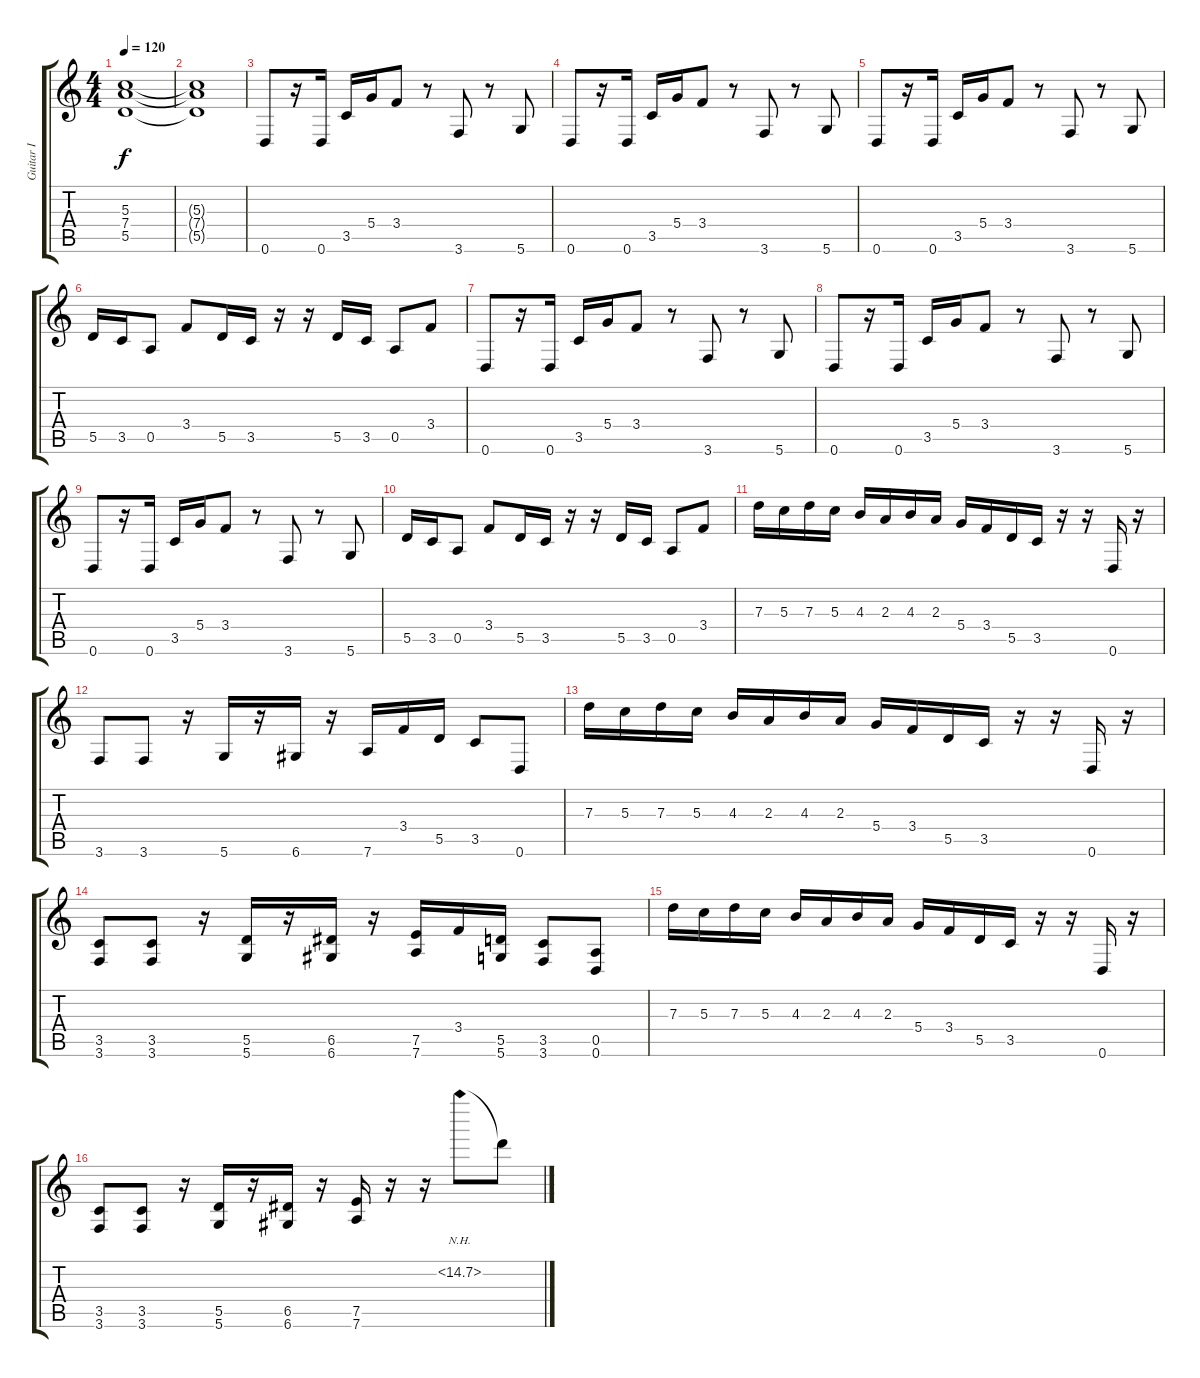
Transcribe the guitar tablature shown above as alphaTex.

\track ("Guitar I" "Guitar I") {instrument distortionguitar}
\staff {score tabs}
\tuning (E4 B3 G3 D3 A2 D2) {hide}
\ts (4 4)
\tempo 120
\clef g2
\ks c
(5.3{t} 7.4{t} 5.5{t}).1{dy f} |
(5.3{t} 7.4{t} 5.5{t}).1 |
0.6.8 r.16 0.6.16 3.5.16 5.4.16 3.4.8 r.8 3.6.8 r.8 5.6.8 |
0.6.8 r.16 0.6.16 3.5.16 5.4.16 3.4.8 r.8 3.6.8 r.8 5.6.8 |
0.6.8 r.16 0.6.16 3.5.16 5.4.16 3.4.8 r.8 3.6.8 r.8 5.6.8 |
5.5.16 3.5.16 0.5.8 3.4.8 5.5.16 3.5.16 r.16 r.16 5.5.16 3.5.16 0.5.8 3.4.8 |
0.6.8 r.16 0.6.16 3.5.16 5.4.16 3.4.8 r.8 3.6.8 r.8 5.6.8 |
0.6.8 r.16 0.6.16 3.5.16 5.4.16 3.4.8 r.8 3.6.8 r.8 5.6.8 |
0.6.8 r.16 0.6.16 3.5.16 5.4.16 3.4.8 r.8 3.6.8 r.8 5.6.8 |
5.5.16 3.5.16 0.5.8 3.4.8 5.5.16 3.5.16 r.16 r.16 5.5.16 3.5.16 0.5.8 3.4.8 |
7.3.16 5.3.16 7.3.16 5.3.16 4.3.16 2.3.16 4.3.16 2.3.16 5.4.16 3.4.16 5.5.16 3.5.16 r.16 r.16 0.6.16 r.16 |
3.6.8 3.6.8 r.16 5.6.16 r.16 6.6.16 r.16 7.6.16 3.4.16 5.5.16 3.5.8 0.6.8 |
7.3.16 5.3.16 7.3.16 5.3.16 4.3.16 2.3.16 4.3.16 2.3.16 5.4.16 3.4.16 5.5.16 3.5.16 r.16 r.16 0.6.16 r.16 |
(3.5 3.6).8 (3.5 3.6).8 r.16 (5.5 5.6).16 r.16 (6.5 6.6).16 r.16 (7.5 7.6).16 3.4.16 (5.5 5.6).16 (3.5 3.6).8 (0.5 0.6).8 |
7.3.16 5.3.16 7.3.16 5.3.16 4.3.16 2.3.16 4.3.16 2.3.16 5.4.16 3.4.16 5.5.16 3.5.16 r.16 r.16 0.6.16 r.16 |
(3.5 3.6).8 (3.5 3.6).8 r.16 (5.5 5.6).16 r.16 (6.5 6.6).16 r.16 (7.5 7.6).16 r.16 r.16 15.2{nh}.8 15.2{t}.8
